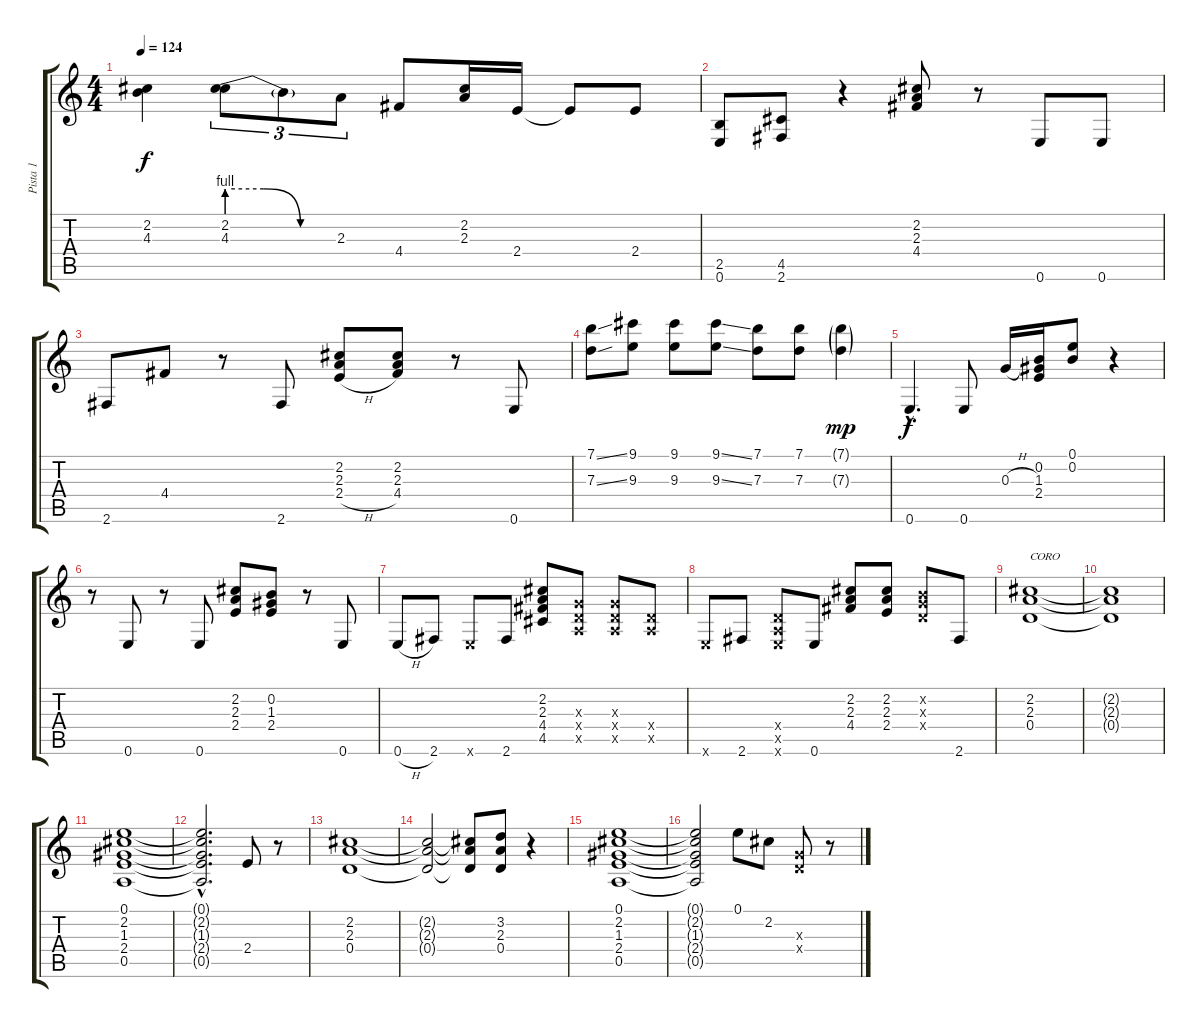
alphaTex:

\track ("Pista 1" "Pista 1") {instrument distortionguitar}
\staff {score tabs}
\tuning (E4 B3 G3 D3 A2 E2) {hide}
\ts (4 4)
\tempo 124
\clef g2
\ks c
(2.2{t} 4.3{t}).4{dy f} (2.2 4.3{be (custom 0 4 20 4 40 0 60 0)}).8{tu (3 2)} 4.3{t}.8{tu (3 2)} 2.3.8{tu (3 2)} 4.4.8 (2.2 2.3).16 2.4.16 2.4{t}.8 2.4.8 |
(2.5 0.6).8 (4.5 2.6).8 r.4 (2.2 2.3 4.4).8 r.8 0.6.8 0.6.8 |
2.6.8 4.4.8 r.8 2.6.8 (2.2 2.3 2.4{h}).8 (2.2 2.3 4.4).8 r.8 0.6.8 |
(7.1{ss} 7.3{ss}).8 (9.1 9.3).8 (9.1 9.3).8 (9.1{ss} 9.3{ss}).8 (7.1 7.3).8 (7.1 7.3).8 (7.1{g} 7.3{g}).4{dy mp} |
0.6{hac}.4{d dy f} 0.6.8 0.3{h}.16 (0.2 1.3 2.4).16 (0.1 0.2).8 r.4 |
r.8 0.6.8 r.8 0.6.8 (2.2 2.3 2.4).8 (0.2 1.3 2.4).8 r.8 0.6.8 |
0.6{h}.8 2.6.8 0.6{x}.8 2.6.8 (2.2 2.3 4.4 4.5).8 (0.3{x} 0.4{x} 0.5{x}).8 (0.3{x} 0.4{x} 0.5{x}).8 (0.4{x} 0.5{x}).8 |
0.6{x}.8 2.6.8 (0.4{x} 0.5{x} 0.6{x}).8 0.6.8 (2.2 2.3 4.4).8 (2.2 2.3 2.4).8 (0.2{x} 0.3{x} 0.4{x}).8 2.6.8 |
(2.2 2.3 0.4).1{txt "CORO"} |
(2.2{t} 2.3{t} 0.4{t}).1 |
(0.1 2.2 1.3 2.4 0.5).1 |
(0.1{hac t} 2.2{hac t} 1.3{hac t} 2.4{hac t} 0.5{hac t}).2{d} 2.4.8 r.8 |
(2.2 2.3 0.4).1 |
(2.2{t} 2.3{t} 0.4{t}).2 (2.2{t} 2.3{t} 0.4{t}).8 (3.2 2.3 0.4).8 r.4 |
(0.1 2.2 1.3 2.4 0.5).1 |
(0.1{t} 2.2{t} 1.3{t} 2.4{t} 0.5{t}).2 0.1.8 2.2.8 (0.3{x} 0.4{x}).8 r.8
